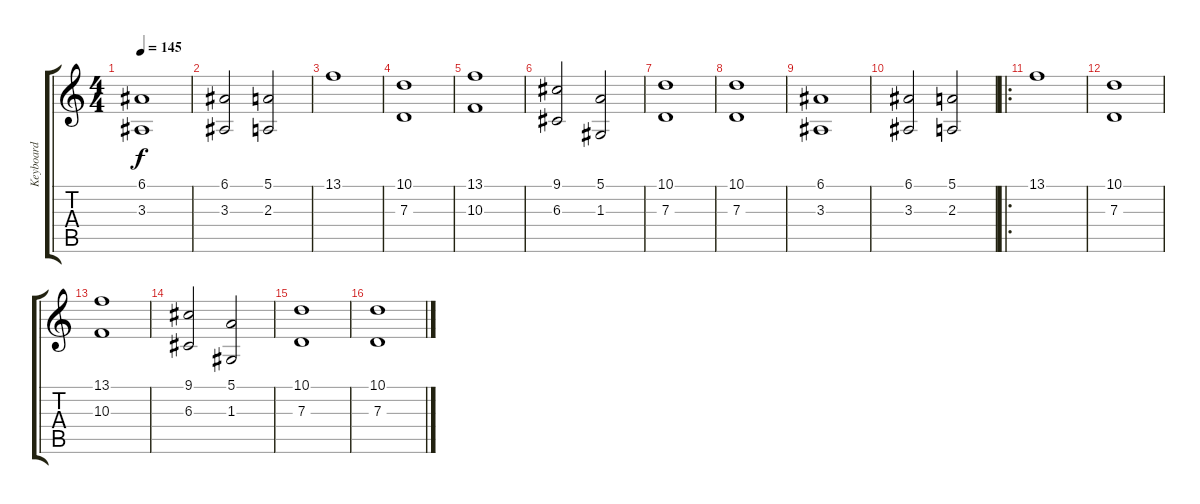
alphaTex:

\track ("Keyboard" "Keyboard") {instrument stringensemble1}
\staff {score tabs}
\tuning (E4 B3 G3 D3 A2 E2) {hide}
\ts (4 4)
\tempo 145
\clef g2
\ks c
(6.1 3.3).1{dy f} |
(6.1 3.3).2 (5.1 2.3).2 |
13.1.1 |
(10.1 7.3).1{instrument pad4choir} |
(13.1 10.3).1 |
(9.1 6.3).2 (5.1 1.3).2 |
(10.1 7.3).1 |
(10.1 7.3).1 |
(6.1 3.3).1 |
(6.1 3.3).2 (5.1 2.3).2 |
\ro
13.1.1 |
(10.1 7.3).1 |
(13.1 10.3).1 |
(9.1 6.3).2 (5.1 1.3).2 |
(10.1 7.3).1 |
(10.1 7.3).1
